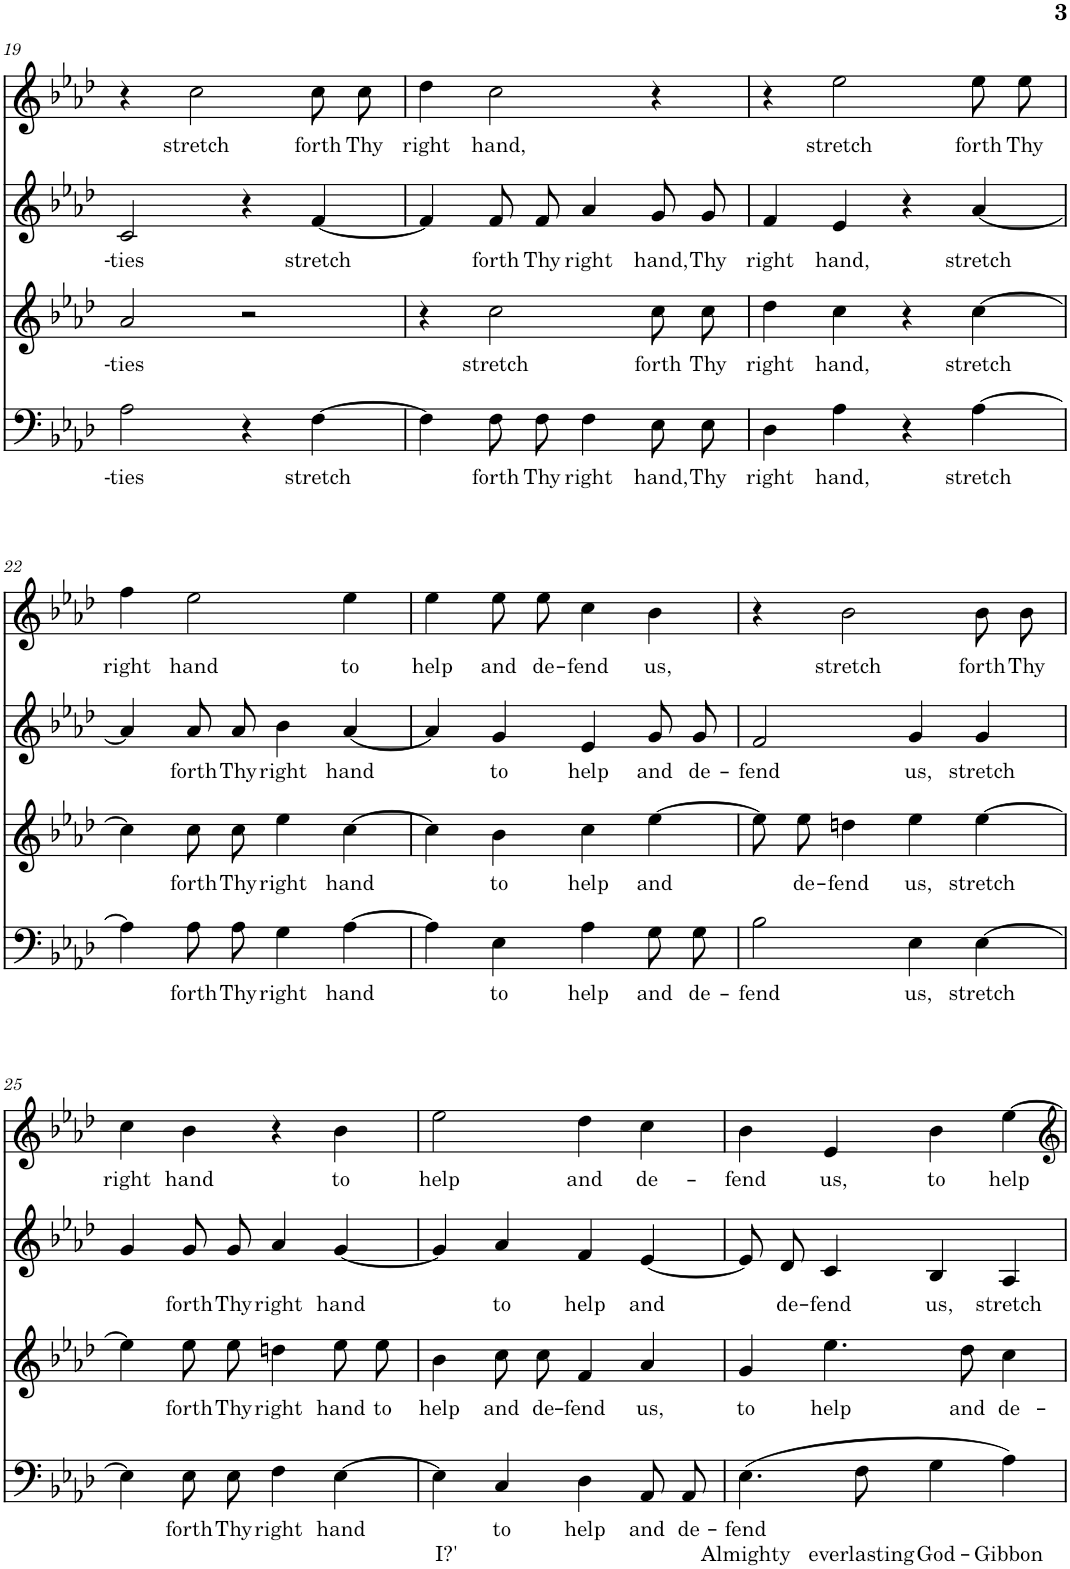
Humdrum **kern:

**kern	**text	**text	**kern	**text	**kern	**text	**kern	**text
*part4	*part4	*part4	*part3	*part3	*part2	*part2	*part1	*part1
*staff4	*staff4	*staff4	*staff3	*staff3	*staff2	*staff2	*staff1	*staff1
!!LO:PB:g=z
*clefF4	*	*	*clefG2	*	*clefG2	*	*clefG2	*
*k[b-e-a-d-]	*	*	*k[b-e-a-d-]	*	*k[b-e-a-d-]	*	*k[b-e-a-d-]	*
*M4/4	*	*	*M4/4	*	*M4/4	*	*M4/4	*
*met(c)	*	*	*met(c)	*	*met(c)	*	*met(c)	*
=19	=19	=19	=19	=19	=19	=19	=19	=19
!	!LO:LY:b	!	!	!LO:LY:b	!	!LO:LY:b	!	!
2A-\	-ties	.	2a-/	-ties	2c/	-ties	4r	.
!	!	!	!	!	!	!	!	!LO:LY:b
.	.	.	.	.	.	.	2cc\	stretch
4r	.	.	2r	.	4r	.	.	.
!	!LO:LY:b	!	!	!	!	!LO:LY:b	!	!LO:LY:b
[4F\	stretch	.	.	.	[4f/	stretch	8cc\L	forth
!	!	!	!	!	!	!	!	!LO:LY:b
.	.	.	.	.	.	.	8cc\J	Thy
=20	=20	=20	=20	=20	=20	=20	=20	=20
!	!	!	!	!	!	!	!	!LO:LY:b
4F\]	.	.	4r	.	4f/]	.	4dd-\	right
!	!LO:LY:b	!	!	!LO:LY:b	!	!LO:LY:b	!	!LO:LY:b
8F\L	forth	.	2cc\	stretch	8f/L	forth	2cc\	hand,
!	!LO:LY:b	!	!	!	!	!LO:LY:b	!	!
8F\J	Thy	.	.	.	8f/J	Thy	.	.
!	!LO:LY:b	!	!	!	!	!LO:LY:b	!	!
4F\	right	.	.	.	4a-/	right	.	.
!	!LO:LY:b	!	!	!LO:LY:b	!	!LO:LY:b	!	!
8E-\L	hand,	.	8cc\L	forth	8g/L	hand,	4r	.
!	!LO:LY:b	!	!	!LO:LY:b	!	!LO:LY:b	!	!
8E-\J	Thy	.	8cc\J	Thy	8g/J	Thy	.	.
=21	=21	=21	=21	=21	=21	=21	=21	=21
!	!LO:LY:b	!	!	!LO:LY:b	!	!LO:LY:b	!	!
4D-\	right	.	4dd-\	right	4f/	right	4r	.
!	!LO:LY:b	!	!	!LO:LY:b	!	!LO:LY:b	!	!LO:LY:b
4A-\	hand,	.	4cc\	hand,	4e-/	hand,	2ee-\	stretch
4r	.	.	4r	.	4r	.	.	.
!	!LO:LY:b	!	!	!LO:LY:b	!	!LO:LY:b	!	!LO:LY:b
[4A-\	stretch	.	[4cc\	stretch	[4a-/	stretch	8ee-\L	forth
!	!	!	!	!	!	!	!	!LO:LY:b
.	.	.	.	.	.	.	8ee-\J	Thy
!!LO:LB:g=z
=22	=22	=22	=22	=22	=22	=22	=22	=22
!	!	!	!	!	!	!	!	!LO:LY:b
4A-\]	.	.	4cc\]	.	4a-/]	.	4ff\	right
!	!LO:LY:b	!	!	!LO:LY:b	!	!LO:LY:b	!	!LO:LY:b
8A-\L	forth	.	8cc\L	forth	8a-/L	forth	2ee-\	hand
!	!LO:LY:b	!	!	!LO:LY:b	!	!LO:LY:b	!	!
8A-\J	Thy	.	8cc\J	Thy	8a-/J	Thy	.	.
!	!LO:LY:b	!	!	!LO:LY:b	!	!LO:LY:b	!	!
4G\	right	.	4ee-\	right	4b-\	right	.	.
!	!LO:LY:b	!	!	!LO:LY:b	!	!LO:LY:b	!	!LO:LY:b
[4A-\	hand	.	[4cc\	hand	[4a-/	hand	4ee-\	to
=23	=23	=23	=23	=23	=23	=23	=23	=23
!	!	!	!	!	!	!	!	!LO:LY:b
4A-\]	.	.	4cc\]	.	4a-/]	.	4ee-\	help
!	!LO:LY:b	!	!	!LO:LY:b	!	!LO:LY:b	!	!LO:LY:b
4E-\	to	.	4b-\	to	4g/	to	8ee-\L	and
!	!	!	!	!	!	!	!	!LO:LY:b
.	.	.	.	.	.	.	8ee-\J	de-
!	!LO:LY:b	!	!	!LO:LY:b	!	!LO:LY:b	!	!LO:LY:b
4A-\	help	.	4cc\	help	4e-/	help	4cc\	-fend
!	!LO:LY:b	!	!	!LO:LY:b	!	!LO:LY:b	!	!LO:LY:b
8G\L	and	.	[4ee-\	and	8g/L	and	4b-\	us,
!	!LO:LY:b	!	!	!	!	!LO:LY:b	!	!
8G\J	de-	.	.	.	8g/J	de-	.	.
=24	=24	=24	=24	=24	=24	=24	=24	=24
!	!LO:LY:b	!	!	!	!	!LO:LY:b	!	!
2B-\	-fend	.	8ee-\L]	.	2f/	-fend	4r	.
!	!	!	!	!LO:LY:b	!	!	!	!
.	.	.	8ee-\J	de-	.	.	.	.
!	!	!	!	!LO:LY:b	!	!	!	!LO:LY:b
.	.	.	4ddn\	-fend	.	.	2b-\	stretch
!	!LO:LY:b	!	!	!LO:LY:b	!	!LO:LY:b	!	!
4E-\	us,	.	4ee-\	us,	4g/	us,	.	.
!	!LO:LY:b	!	!	!LO:LY:b	!	!LO:LY:b	!	!LO:LY:b
[4E-\	stretch	.	[4ee-\	stretch	4g/	stretch	8b-\L	forth
!	!	!	!	!	!	!	!	!LO:LY:b
.	.	.	.	.	.	.	8b-\J	Thy
!!LO:LB:g=z
=25	=25	=25	=25	=25	=25	=25	=25	=25
!	!	!	!	!	!	!	!	!LO:LY:b
4E-\]	.	.	4ee-\]	.	4g/	.	4cc\	right
!	!LO:LY:b	!	!	!LO:LY:b	!	!LO:LY:b	!	!LO:LY:b
8E-\L	forth	.	8ee-\L	forth	8g/L	forth	4b-\	hand
!	!LO:LY:b	!	!	!LO:LY:b	!	!LO:LY:b	!	!
8E-\J	Thy	.	8ee-\J	Thy	8g/J	Thy	.	.
!	!LO:LY:b	!	!	!LO:LY:b	!	!LO:LY:b	!	!
4F\	right	.	4ddn\	right	4a-/	right	4r	.
!	!LO:LY:b	!	!	!LO:LY:b	!	!LO:LY:b	!	!LO:LY:b
[4E-\	hand	.	8ee-\L	hand	[4g/	hand	4b-\	to
!	!	!	!	!LO:LY:b	!	!	!	!
.	.	.	8ee-\J	to	.	.	.	.
=26	=26	=26	=26	=26	=26	=26	=26	=26
!	!	!LO:LY:b	!	!LO:LY:b	!	!	!	!LO:LY:b
4E-\]	.	I?'	4b-\	help	4g/]	.	2ee-\	help
!	!LO:LY:b	!	!	!LO:LY:b	!	!LO:LY:b	!	!
4C/	to	.	8cc\L	and	4a-/	to	.	.
!	!	!	!	!LO:LY:b	!	!	!	!
.	.	.	8cc\J	de-	.	.	.	.
!	!LO:LY:b	!	!	!LO:LY:b	!	!LO:LY:b	!	!LO:LY:b
4D-\	help	.	4f/	-fend	4f/	help	4dd-\	and
!	!LO:LY:b	!	!	!LO:LY:b	!	!LO:LY:b	!	!LO:LY:b
8AA-/L	and	.	4a-/	us,	[4e-/	and	4cc\	de-
!	!LO:LY:b	!	!	!	!	!	!	!
8AA-/J	de-	.	.	.	.	.	.	.
=27	=27	=27	=27	=27	=27	=27	=27	=27
!	!LO:LY:b	!LO:LY:b	!	!LO:LY:b	!	!	!	!LO:LY:b
(4.E-\	-fend	Almighty	4g/	to	8e-/L]	.	4b-\	-fend
!	!	!	!	!	!	!LO:LY:b	!	!
.	.	.	.	.	8d-/J	de-	.	.
!	!	!	!	!LO:LY:b	!	!LO:LY:b	!	!LO:LY:b
.	.	.	4.ee-\	help	4c/	-fend	4e-/	us,
!	!	!LO:LY:b	!	!	!	!	!	!
8F\	.	everlasting	.	.	.	.	.	.
!	!	!LO:LY:b	!	!	!	!LO:LY:b	!	!LO:LY:b
4G\	.	God-	.	.	4B-/	us,	4b-\	to
!	!	!	!	!LO:LY:b	!	!	!	!
.	.	.	8dd-\	and	.	.	.	.
!	!	!LO:LY:b	!	!LO:LY:b	!	!LO:LY:b	!	!LO:LY:b
4A-\)	.	-Gibbon	4cc\	de-	4A-/	stretch	[4ee-\	help
=	=	=	=	=	=	=	=	=
*-	*-	*-	*-	*-	*-	*-	*-	*-
